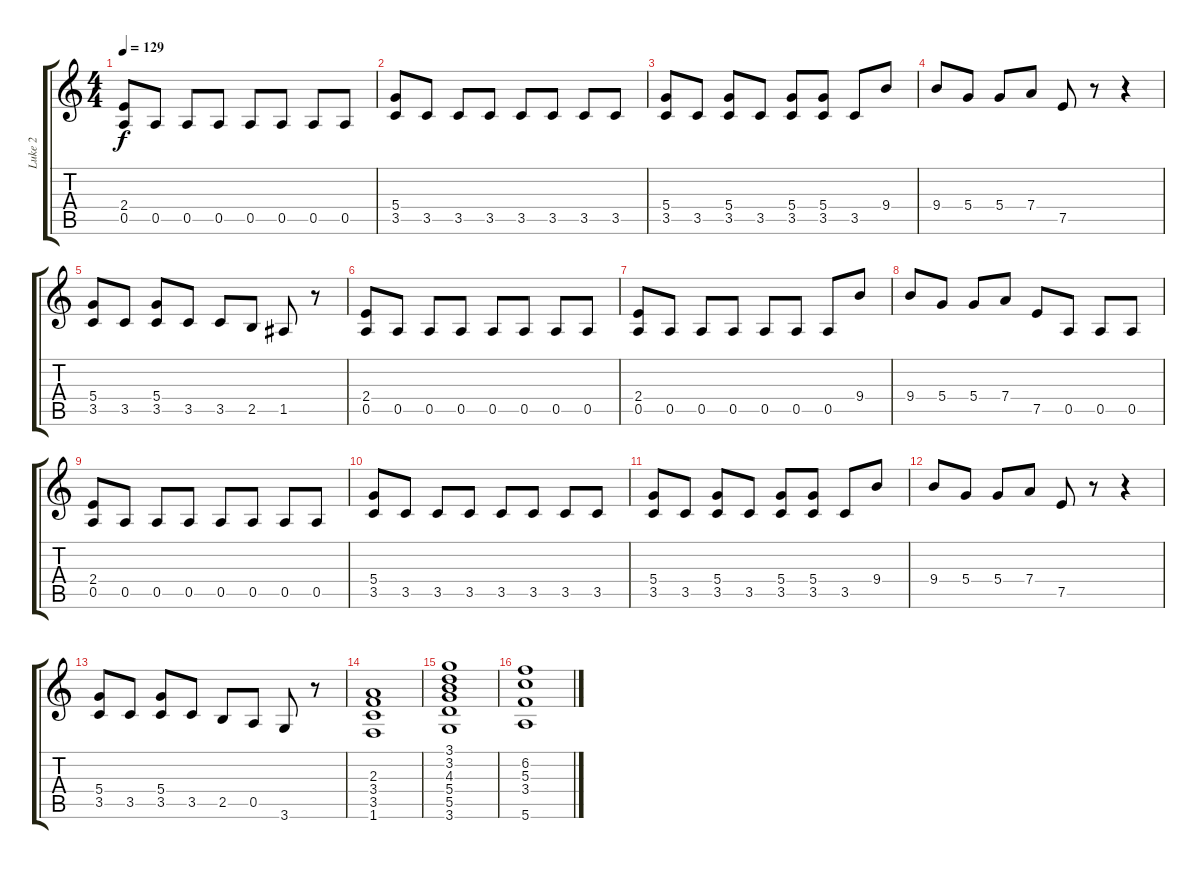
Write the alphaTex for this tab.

\track ("Luke 2" "Luke 2") {instrument overdrivenguitar}
\staff {score tabs}
\tuning (E4 B3 G3 D3 A2 E2) {hide}
\ts (4 4)
\tempo 129
\clef g2
\ks c
(2.4 0.5).8{dy f} 0.5.8 0.5.8 0.5.8 0.5.8 0.5.8 0.5.8 0.5.8 |
(5.4 3.5).8 3.5.8 3.5.8 3.5.8 3.5.8 3.5.8 3.5.8 3.5.8 |
(5.4 3.5).8 3.5.8 (5.4 3.5).8 3.5.8 (5.4 3.5).8 (5.4 3.5).8 3.5.8 9.4.8 |
9.4.8 5.4.8 5.4.8 7.4.8 7.5.8 r.8 r.4 |
(5.4 3.5).8 3.5.8 (5.4 3.5).8 3.5.8 3.5.8 2.5.8 1.5.8 r.8 |
(2.4 0.5).8 0.5.8 0.5.8 0.5.8 0.5.8 0.5.8 0.5.8 0.5.8 |
(2.4 0.5).8 0.5.8 0.5.8 0.5.8 0.5.8 0.5.8 0.5.8 9.4.8 |
9.4.8 5.4.8 5.4.8 7.4.8 7.5.8 0.5.8 0.5.8 0.5.8 |
(2.4 0.5).8 0.5.8 0.5.8 0.5.8 0.5.8 0.5.8 0.5.8 0.5.8 |
(5.4 3.5).8 3.5.8 3.5.8 3.5.8 3.5.8 3.5.8 3.5.8 3.5.8 |
(5.4 3.5).8 3.5.8 (5.4 3.5).8 3.5.8 (5.4 3.5).8 (5.4 3.5).8 3.5.8 9.4.8 |
9.4.8 5.4.8 5.4.8 7.4.8 7.5.8 r.8 r.4 |
(5.4 3.5).8 3.5.8 (5.4 3.5).8 3.5.8 2.5.8 0.5.8 3.6.8 r.8 |
(2.3 3.4 3.5 1.6).1 |
(3.1 3.2 4.3 5.4 5.5 3.6).1 |
(6.2 5.3 3.4 5.6).1
